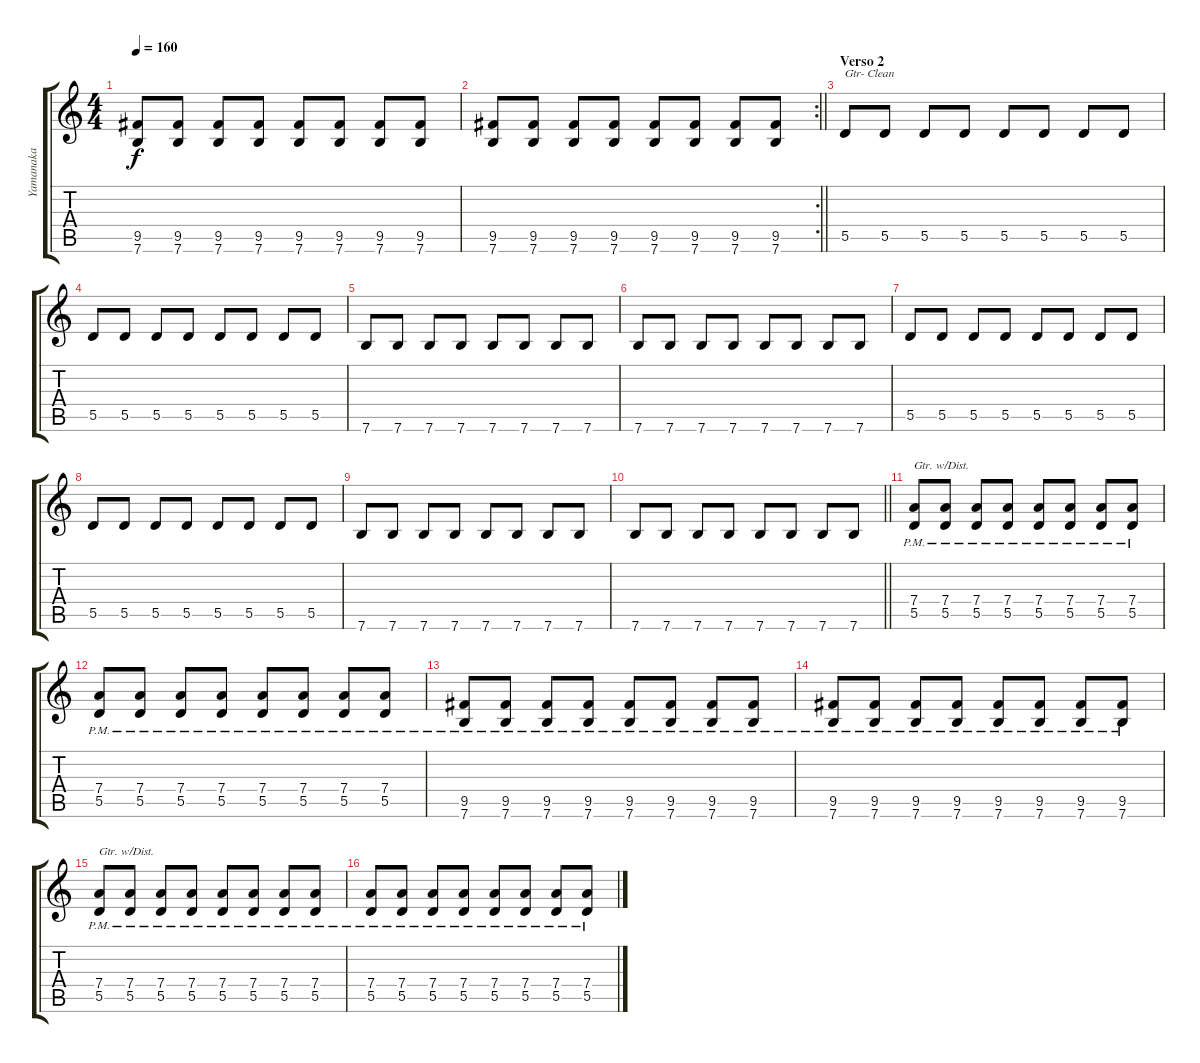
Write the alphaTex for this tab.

\track ("Yamanaka" "Yamanaka") {instrument distortionguitar}
\staff {score tabs}
\tuning (E4 B3 G3 D3 A2 E2) {hide}
\ts (4 4)
\tempo 160
\clef g2
\ks c
(9.5 7.6).8{dy f} (9.5 7.6).8 (9.5 7.6).8 (9.5 7.6).8 (9.5 7.6).8 (9.5 7.6).8 (9.5 7.6).8 (9.5 7.6).8 |
\rc 2
\barLineRight lightlight
(9.5 7.6).8 (9.5 7.6).8 (9.5 7.6).8 (9.5 7.6).8 (9.5 7.6).8 (9.5 7.6).8 (9.5 7.6).8 (9.5 7.6).8 |
\section ("" "Verso 2")
5.5.8{txt "Gtr- Clean" instrument electricguitarclean} 5.5.8 5.5.8 5.5.8 5.5.8 5.5.8 5.5.8 5.5.8 |
5.5.8 5.5.8 5.5.8 5.5.8 5.5.8 5.5.8 5.5.8 5.5.8 |
7.6.8 7.6.8 7.6.8 7.6.8 7.6.8 7.6.8 7.6.8 7.6.8 |
7.6.8 7.6.8 7.6.8 7.6.8 7.6.8 7.6.8 7.6.8 7.6.8 |
5.5.8 5.5.8 5.5.8 5.5.8 5.5.8 5.5.8 5.5.8 5.5.8 |
5.5.8 5.5.8 5.5.8 5.5.8 5.5.8 5.5.8 5.5.8 5.5.8 |
7.6.8 7.6.8 7.6.8 7.6.8 7.6.8 7.6.8 7.6.8 7.6.8 |
\barLineRight lightlight
7.6.8 7.6.8 7.6.8 7.6.8 7.6.8 7.6.8 7.6.8 7.6.8 |
(7.4{pm} 5.5{pm}).8{txt "Gtr. w/Dist." instrument distortionguitar} (7.4{pm} 5.5{pm}).8 (7.4{pm} 5.5{pm}).8 (7.4{pm} 5.5{pm}).8 (7.4{pm} 5.5{pm}).8 (7.4{pm} 5.5{pm}).8 (7.4{pm} 5.5{pm}).8 (7.4{pm} 5.5{pm}).8 |
(7.4{pm} 5.5{pm}).8 (7.4{pm} 5.5{pm}).8 (7.4{pm} 5.5{pm}).8 (7.4{pm} 5.5{pm}).8 (7.4{pm} 5.5{pm}).8 (7.4{pm} 5.5{pm}).8 (7.4{pm} 5.5{pm}).8 (7.4{pm} 5.5{pm}).8 |
(9.5{pm} 7.6{pm}).8 (9.5{pm} 7.6{pm}).8 (9.5{pm} 7.6{pm}).8 (9.5{pm} 7.6{pm}).8 (9.5{pm} 7.6{pm}).8 (9.5{pm} 7.6{pm}).8 (9.5{pm} 7.6{pm}).8 (9.5{pm} 7.6{pm}).8 |
(9.5{pm} 7.6{pm}).8 (9.5{pm} 7.6{pm}).8 (9.5{pm} 7.6{pm}).8 (9.5{pm} 7.6{pm}).8 (9.5{pm} 7.6{pm}).8 (9.5{pm} 7.6{pm}).8 (9.5{pm} 7.6{pm}).8 (9.5{pm} 7.6{pm}).8 |
(7.4{pm} 5.5{pm}).8{txt "Gtr. w/Dist." instrument distortionguitar} (7.4{pm} 5.5{pm}).8 (7.4{pm} 5.5{pm}).8 (7.4{pm} 5.5{pm}).8 (7.4{pm} 5.5{pm}).8 (7.4{pm} 5.5{pm}).8 (7.4{pm} 5.5{pm}).8 (7.4{pm} 5.5{pm}).8 |
(7.4{pm} 5.5{pm}).8 (7.4{pm} 5.5{pm}).8 (7.4{pm} 5.5{pm}).8 (7.4{pm} 5.5{pm}).8 (7.4{pm} 5.5{pm}).8 (7.4{pm} 5.5{pm}).8 (7.4{pm} 5.5{pm}).8 (7.4{pm} 5.5{pm}).8
